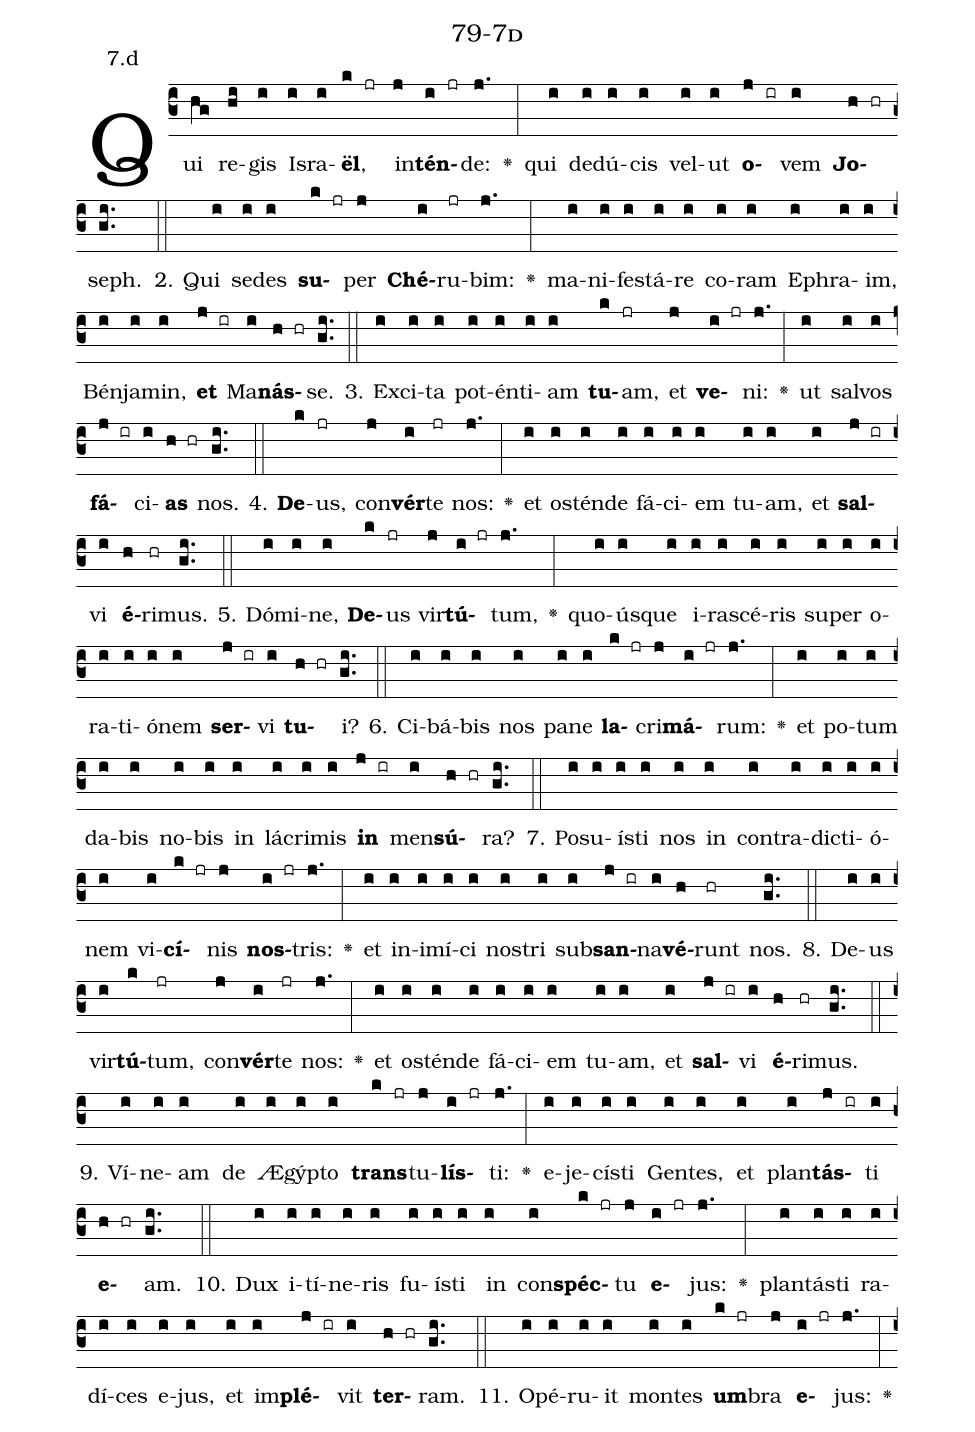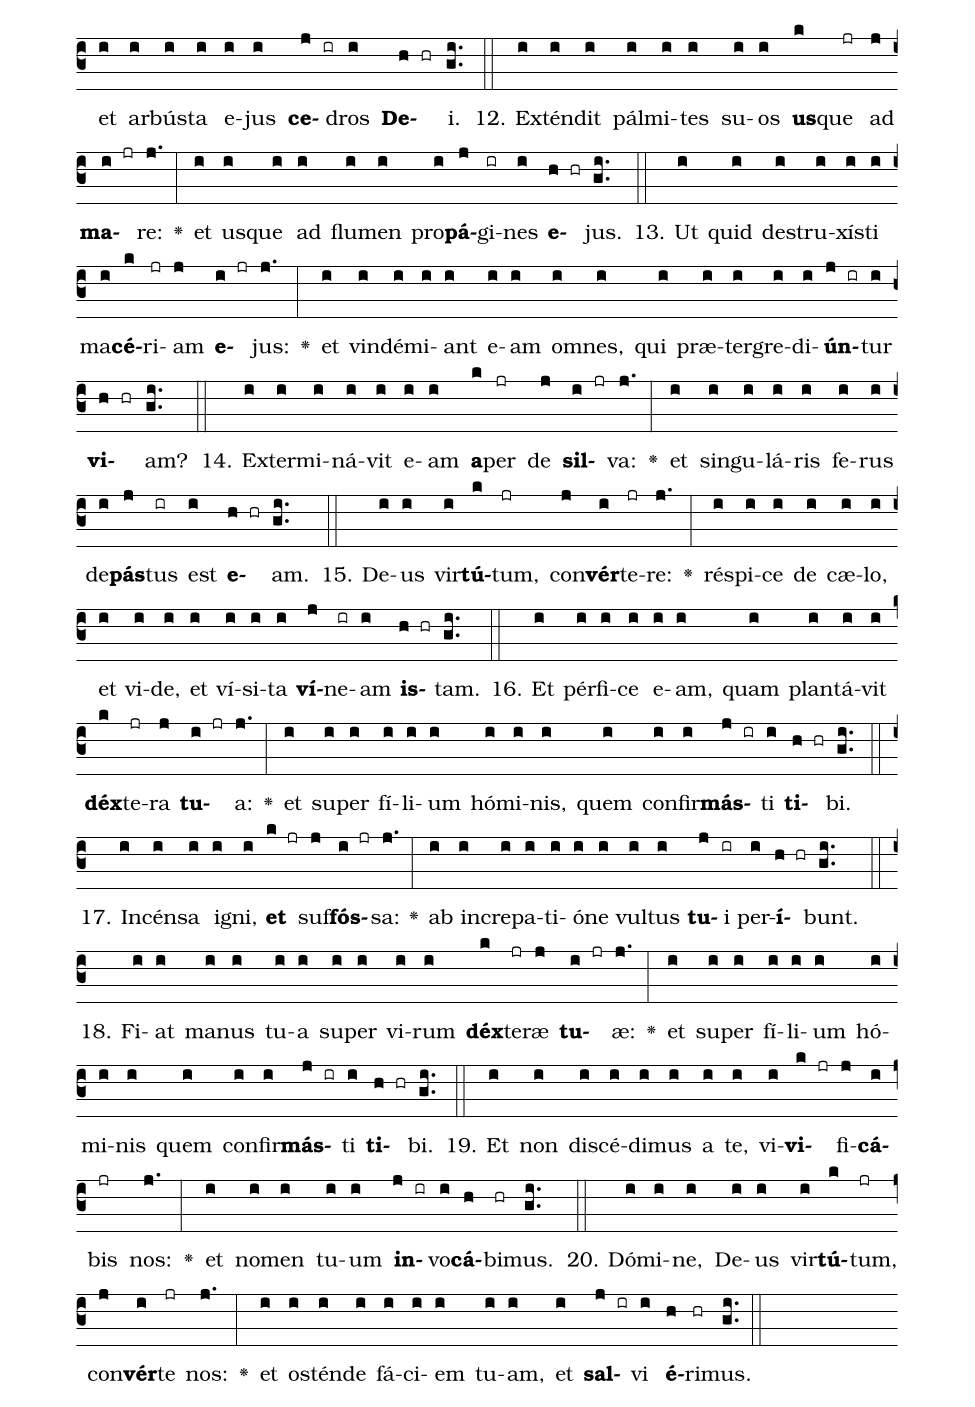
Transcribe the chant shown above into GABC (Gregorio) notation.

name: 79-7d;
annotation: 7.d;
%%
(c3)Qui(hg) re(hi)gis(i) Is(i)ra(i)<b>ël</b>,(k jr) in(j)<b>tén</b>(i jr)de:(j.) <v>\greheightstar</v>(:) qui(i) de(i)dú(i)cis(i) vel(i)ut(i) <b>o</b>(j ir)vem(i) <b>Jo</b>(h hr)seph.(gi..) (::)
2. Qui(i) se(i)des(i) <b>su</b>(k jr)per(j) <b>Ché</b>(i)ru(jr)bim:(j.) <v>\greheightstar</v>(:) ma(i)ni(i)fes(i)tá(i)re(i) co(i)ram(i) E(i)phra(i)im,(i) Bén(i)ja(i)min,(i) <b>et</b>(j ir) Ma(i)<b>nás</b>(h hr)se.(gi..) (::)
3. Ex(i)ci(i)ta(i) pot(i)én(i)ti(i)am(i) <b>tu</b>(k)am,(jr) et(j) <b>ve</b>(i jr)ni:(j.) <v>\greheightstar</v>(:) ut(i) sal(i)vos(i) <b>fá</b>(j ir)ci(i)<b>as</b>(h hr) nos.(gi..) (::)
4. <b>De</b>(k)us,(jr) con(j)<b>vér</b>(i)te(jr) nos:(j.) <v>\greheightstar</v>(:) et(i) os(i)tén(i)de(i) fá(i)ci(i)em(i) tu(i)am,(i) et(i) <b>sal</b>(j ir)vi(i) <b>é</b>(h)ri(hr)mus.(gi..) (::)
5. Dó(i)mi(i)ne,(i) <b>De</b>(k)us(jr) vir(j)<b>tú</b>(i jr)tum,(j.) <v>\greheightstar</v>(:) quo(i)ús(i)que(i) i(i)ra(i)scé(i)ris(i) su(i)per(i) o(i)ra(i)ti(i)ó(i)nem(i) <b>ser</b>(j ir)vi(i) <b>tu</b>(h hr)i?(gi..) (::)
6. Ci(i)bá(i)bis(i) nos(i) pa(i)ne(i) <b>la</b>(k jr)cri(j)<b>má</b>(i jr)rum:(j.) <v>\greheightstar</v>(:) et(i) po(i)tum(i) da(i)bis(i) no(i)bis(i) in(i) lá(i)cri(i)mis(i) <b>in</b>(j ir) men(i)<b>sú</b>(h hr)ra?(gi..) (::)
7. Po(i)su(i)ís(i)ti(i) nos(i) in(i) con(i)tra(i)dic(i)ti(i)ó(i)nem(i) vi(i)<b>cí</b>(k jr)nis(j) <b>nos</b>(i jr)tris:(j.) <v>\greheightstar</v>(:) et(i) in(i)i(i)mí(i)ci(i) nos(i)tri(i) sub(i)<b>san</b>(j ir)na(i)<b>vé</b>(h)runt(hr) nos.(gi..) (::)
8. De(i)us(i) vir(i)<b>tú</b>(k)tum,(jr) con(j)<b>vér</b>(i)te(jr) nos:(j.) <v>\greheightstar</v>(:) et(i) os(i)tén(i)de(i) fá(i)ci(i)em(i) tu(i)am,(i) et(i) <b>sal</b>(j ir)vi(i) <b>é</b>(h)ri(hr)mus.(gi..) (::)
9. Ví(i)ne(i)am(i) de(i) Æ(i)gýp(i)to(i) <b>trans</b>(k jr)tu(j)<b>lís</b>(i jr)ti:(j.) <v>\greheightstar</v>(:) e(i)je(i)cís(i)ti(i) Gen(i)tes,(i) et(i) plan(i)<b>tás</b>(j ir)ti(i) <b>e</b>(h hr)am.(gi..) (::)
10. Dux(i) i(i)tí(i)ne(i)ris(i) fu(i)ís(i)ti(i) in(i) con(i)<b>spéc</b>(k jr)tu(j) <b>e</b>(i jr)jus:(j.) <v>\greheightstar</v>(:) plan(i)tás(i)ti(i) ra(i)dí(i)ces(i) e(i)jus,(i) et(i) im(i)<b>plé</b>(j ir)vit(i) <b>ter</b>(h hr)ram.(gi..) (::)
11. O(i)pé(i)ru(i)it(i) mon(i)tes(i) <b>um</b>(k jr)bra(j) <b>e</b>(i jr)jus:(j.) <v>\greheightstar</v>(:) et(i) ar(i)bús(i)ta(i) e(i)jus(i) <b>ce</b>(j ir)dros(i) <b>De</b>(h hr)i.(gi..) (::)
12. Ex(i)tén(i)dit(i) pál(i)mi(i)tes(i) su(i)os(i) <b>us</b>(k)que(jr) ad(j) <b>ma</b>(i jr)re:(j.) <v>\greheightstar</v>(:) et(i) us(i)que(i) ad(i) flu(i)men(i) pro(i)<b>pá</b>(j)gi(ir)nes(i) <b>e</b>(h hr)jus.(gi..) (::)
13. Ut(i) quid(i) de(i)stru(i)xís(i)ti(i) ma(i)<b>cé</b>(k)ri(jr)am(j) <b>e</b>(i jr)jus:(j.) <v>\greheightstar</v>(:) et(i) vin(i)dé(i)mi(i)ant(i) e(i)am(i) om(i)nes,(i) qui(i) præ(i)ter(i)gre(i)di(i)<b>ún</b>(j ir)tur(i) <b>vi</b>(h hr)am?(gi..) (::)
14. Ex(i)ter(i)mi(i)ná(i)vit(i) e(i)am(i) <b>a</b>(k)per(jr) de(j) <b>sil</b>(i jr)va:(j.) <v>\greheightstar</v>(:) et(i) sin(i)gu(i)lá(i)ris(i) fe(i)rus(i) de(i)<b>pás</b>(j)tus(ir) est(i) <b>e</b>(h hr)am.(gi..) (::)
15. De(i)us(i) vir(i)<b>tú</b>(k)tum,(jr) con(j)<b>vér</b>(i)te(jr)re:(j.) <v>\greheightstar</v>(:) ré(i)spi(i)ce(i) de(i) cæ(i)lo,(i) et(i) vi(i)de,(i) et(i) ví(i)si(i)ta(i) <b>ví</b>(j)ne(ir)am(i) <b>is</b>(h hr)tam.(gi..) (::)
16. Et(i) pér(i)fi(i)ce(i) e(i)am,(i) quam(i) plan(i)tá(i)vit(i) <b>déx</b>(k)te(jr)ra(j) <b>tu</b>(i jr)a:(j.) <v>\greheightstar</v>(:) et(i) su(i)per(i) fí(i)li(i)um(i) hó(i)mi(i)nis,(i) quem(i) con(i)fir(i)<b>más</b>(j ir)ti(i) <b>ti</b>(h hr)bi.(gi..) (::)
17. In(i)cén(i)sa(i) i(i)gni,(i) <b>et</b>(k jr) suf(j)<b>fós</b>(i jr)sa:(j.) <v>\greheightstar</v>(:) ab(i) in(i)cre(i)pa(i)ti(i)ó(i)ne(i) vul(i)tus(i) <b>tu</b>(j)i(ir) per(i)<b>í</b>(h hr)bunt.(gi..) (::)
18. Fi(i)at(i) ma(i)nus(i) tu(i)a(i) su(i)per(i) vi(i)rum(i) <b>déx</b>(k)te(jr)ræ(j) <b>tu</b>(i jr)æ:(j.) <v>\greheightstar</v>(:) et(i) su(i)per(i) fí(i)li(i)um(i) hó(i)mi(i)nis(i) quem(i) con(i)fir(i)<b>más</b>(j ir)ti(i) <b>ti</b>(h hr)bi.(gi..) (::)
19. Et(i) non(i) di(i)scé(i)di(i)mus(i) a(i) te,(i) vi(i)<b>vi</b>(k jr)fi(j)<b>cá</b>(i)bis(jr) nos:(j.) <v>\greheightstar</v>(:) et(i) no(i)men(i) tu(i)um(i) <b>in</b>(j ir)vo(i)<b>cá</b>(h)bi(hr)mus.(gi..) (::)
20. Dó(i)mi(i)ne,(i) De(i)us(i) vir(i)<b>tú</b>(k)tum,(jr) con(j)<b>vér</b>(i)te(jr) nos:(j.) <v>\greheightstar</v>(:) et(i) os(i)tén(i)de(i) fá(i)ci(i)em(i) tu(i)am,(i) et(i) <b>sal</b>(j ir)vi(i) <b>é</b>(h)ri(hr)mus.(gi..) (::)
